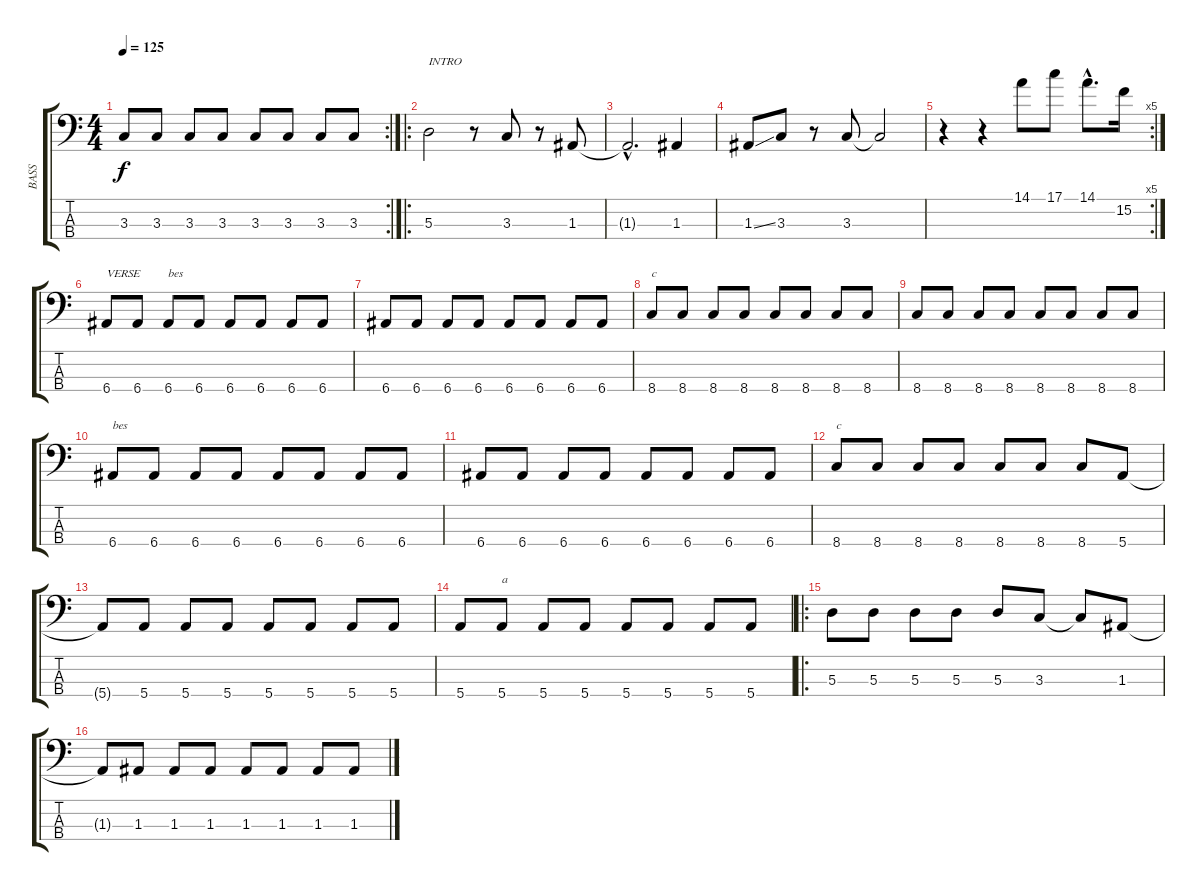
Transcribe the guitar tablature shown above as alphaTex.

\track ("BASS" "BASS") {instrument electricbassfinger}
\staff {score tabs}
\tuning (G2 D2 A1 E1) {hide}
\rc 2
\ts (4 4)
\tempo 125
\clef f4
\ks c
3.3.8{dy f} 3.3.8 3.3.8 3.3.8 3.3.8 3.3.8 3.3.8 3.3.8 |
\ro
5.3.2{txt "INTRO"} r.8 3.3.8 r.8 1.3.8 |
1.3{hac t}.2{d} 1.3.4 |
1.3{ss}.8 3.3.8 r.8 3.3.8 3.3{t}.2 |
\rc 5
r.4 r.4 14.1.8 17.1.8 14.1{hac}.8{d} 15.2.16 |
6.4.8{txt "VERSE"} 6.4.8 6.4.8{txt "bes"} 6.4.8 6.4.8 6.4.8 6.4.8 6.4.8 |
6.4.8 6.4.8 6.4.8 6.4.8 6.4.8 6.4.8 6.4.8 6.4.8 |
8.4.8{txt "c"} 8.4.8 8.4.8 8.4.8 8.4.8 8.4.8 8.4.8 8.4.8 |
8.4.8 8.4.8 8.4.8 8.4.8 8.4.8 8.4.8 8.4.8 8.4.8 |
6.4.8{txt "bes"} 6.4.8 6.4.8 6.4.8 6.4.8 6.4.8 6.4.8 6.4.8 |
6.4.8 6.4.8 6.4.8 6.4.8 6.4.8 6.4.8 6.4.8 6.4.8 |
8.4.8{txt "c"} 8.4.8 8.4.8 8.4.8 8.4.8 8.4.8 8.4.8 5.4.8 |
5.4{t}.8 5.4.8 5.4.8 5.4.8 5.4.8 5.4.8 5.4.8 5.4.8 |
5.4.8 5.4.8{txt "a"} 5.4.8 5.4.8 5.4.8 5.4.8 5.4.8 5.4.8 |
\ro
5.3.8 5.3.8 5.3.8 5.3.8 5.3.8 3.3.8 3.3{t}.8 1.3.8 |
1.3{t}.8 1.3.8 1.3.8 1.3.8 1.3.8 1.3.8 1.3.8 1.3.8
